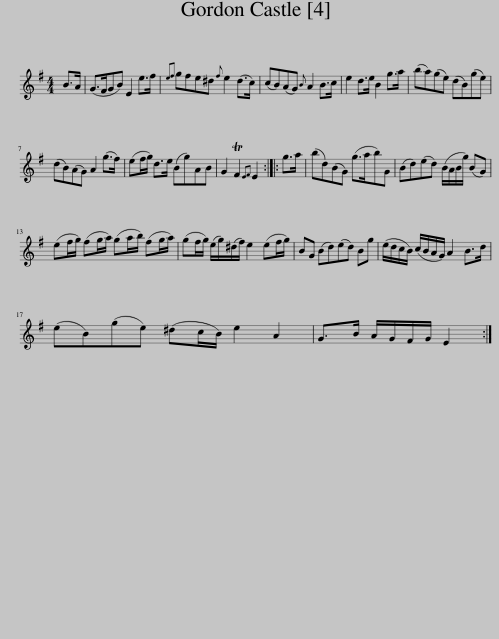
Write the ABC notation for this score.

X:1
L:1/8
M:4/4
I:linebreak $
K:G
V:1 treble
V:1
 B>A | (G>FGB) E2 e>f |{ef} gfe^d{f} e2 (d>c) | (cB)(AG){B} A2 B>c | e2 d>e B2 g>a | %5
 (ba)(ge) (dB)(ge) |$ (dB)(AG) A2 (g>f) | (ef/g/) d>e (Bg)AB | G2 TF2{EF} E2 :: g>a | %10
 (bd)(BG) (g>ab)G | (Bd)(ed) (B/A/B/g/) (BG) |$ (ef/g/) (fg/a/) (ga/b/) (fg/a/) | (gf/g/) (e/g/)(^d/f/) e2 (ef/g/) | BG (Bd)(ed) Bg | %15
 (e/d/c/B/) (c/B/A/G/) A2 B>d |$ (eB)(ge) (^dc/B/) e2 A2 | G>B A/G/F/G/ E2 :| %18
